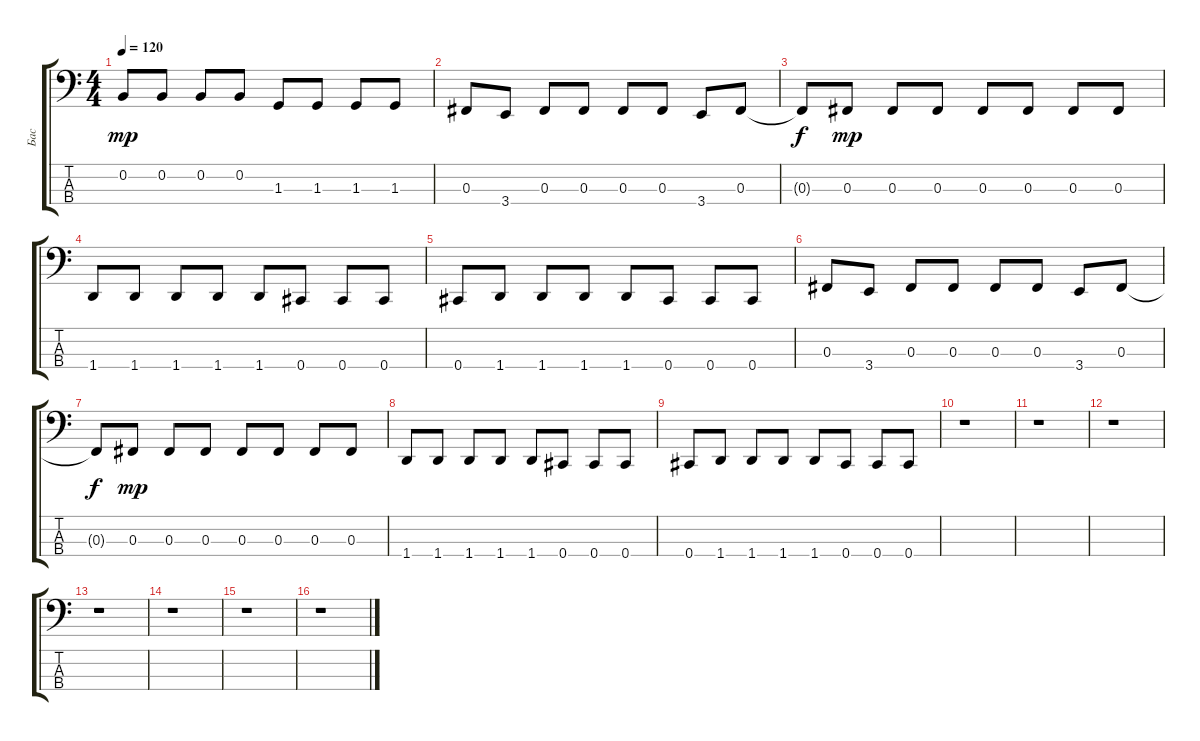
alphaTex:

\track ("Бас" "Бас") {instrument electricbasspick}
\staff {score tabs}
\tuning (E2 B1 Gb1 Db1) {hide}
\ts (4 4)
\tempo 120
\clef f4
\ks c
0.2.8{dy mp} 0.2.8 0.2.8 0.2.8 1.3.8 1.3.8 1.3.8 1.3.8 |
0.3.8 3.4.8 0.3.8 0.3.8 0.3.8 0.3.8 3.4.8 0.3.8 |
0.3{t}.8{dy f} 0.3.8{dy mp} 0.3.8 0.3.8 0.3.8 0.3.8 0.3.8 0.3.8 |
1.4.8 1.4.8 1.4.8 1.4.8 1.4.8 0.4.8 0.4.8 0.4.8 |
0.4.8 1.4.8 1.4.8 1.4.8 1.4.8 0.4.8 0.4.8 0.4.8 |
0.3.8 3.4.8 0.3.8 0.3.8 0.3.8 0.3.8 3.4.8 0.3.8 |
0.3{t}.8{dy f} 0.3.8{dy mp} 0.3.8 0.3.8 0.3.8 0.3.8 0.3.8 0.3.8 |
1.4.8 1.4.8 1.4.8 1.4.8 1.4.8 0.4.8 0.4.8 0.4.8 |
0.4.8 1.4.8 1.4.8 1.4.8 1.4.8 0.4.8 0.4.8 0.4.8 |
r.1 |
r.1 |
r.1 |
r.1 |
r.1 |
r.1 |
r.1
